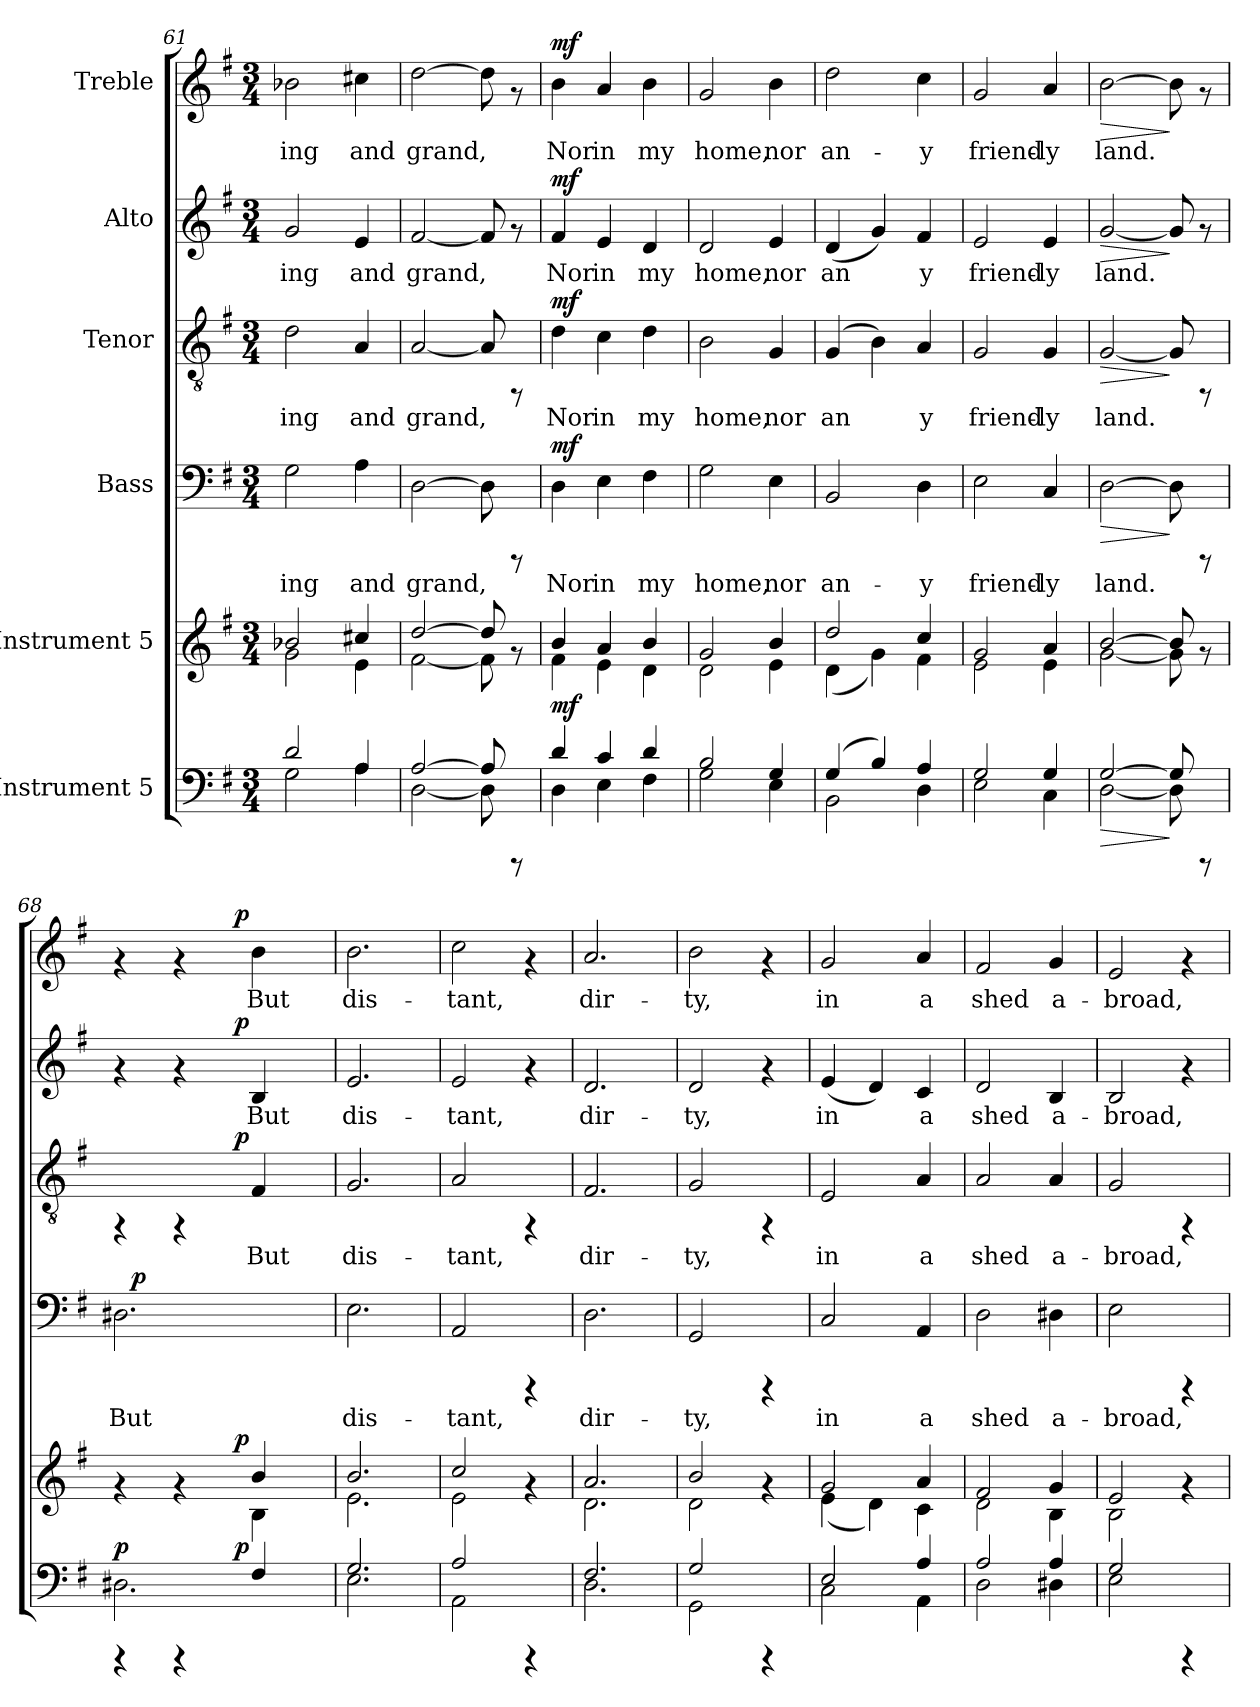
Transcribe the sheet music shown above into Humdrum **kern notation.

**kern	**dynam	**kern	**dynam	**kern	**text	**dynam	**kern	**text	**dynam	**kern	**text	**dynam	**kern	**text	**dynam
*part6	*part6	*part5	*part5	*part4	*part4	*part4	*part3	*part3	*part3	*part2	*part2	*part2	*part1	*part1	*part1
*staff6	*staff6	*staff5	*staff5	*staff4	*staff4	*staff4	*staff3	*staff3	*staff3	*staff2	*staff2	*staff2	*staff1	*staff1	*staff1
*I"Instrument 5	*	*I"Instrument 5	*	*I"Bass	*	*	*I"Tenor	*	*	*I"Alto	*	*	*I"Treble	*	*
*clefF4	*	*clefG2	*	*clefF4	*	*	*clefGv2	*	*	*clefG2	*	*	*clefG2	*	*
*k[f#]	*	*k[f#]	*	*k[f#]	*	*	*k[f#]	*	*	*k[f#]	*	*	*k[f#]	*	*
*G:	*	*G:	*	*G:	*	*	*G:	*	*	*G:	*	*	*G:	*	*
*M3/4	*	*M3/4	*	*M3/4	*	*	*M3/4	*	*	*M3/4	*	*	*M3/4	*	*
=61	=61	=61	=61	=61	=61	=61	=61	=61	=61	=61	=61	=61	=61	=61	=61
*^	*	*^	*	*	*	*	*	*	*	*	*	*	*	*	*
!	!	!	!	!	!	!	!LO:LY:b:cj	!	!	!LO:LY:b:cj	!	!	!LO:LY:b:cj	!	!	!LO:LY:b:cj	!
2d/	2G\	.	2b-X/	2g\	.	2G\	-ing	.	2d\	-ing	.	2g/	-ing	.	2b-X\	-ing	.
!	!	!	!	!	!	!	!LO:LY:b:cj	!	!	!LO:LY:b:cj	!	!	!LO:LY:b:cj	!	!	!LO:LY:b:cj	!
4A/	4A\	.	4cc#X/	4e\	.	4A\	and	.	4A/	and	.	4e/	and	.	4cc#X\	and	.
=62	=62	=62	=62	=62	=62	=62	=62	=62	=62	=62	=62	=62	=62	=62	=62	=62	=62
!	!	!	!	!	!	!	!LO:LY:b:cj	!	!	!LO:LY:b:cj	!	!	!LO:LY:b:cj	!	!	!LO:LY:b:cj	!
[>2A/	[<2D\	.	[>2dd/	[<2f#\	.	[>2D\	grand,	.	[<2A/	grand,	.	[<2f#/	grand,	.	[>2dd\	grand,	.
!	!	!	!	!	!	!	!LO:LY:b:cj	!	!	!LO:LY:b:cj	!	!	!LO:LY:b:cj	!	!	!LO:LY:b:cj	!
8A/]	8D\]	.	8dd/]	8f#\]	.	8D\]	.	.	8A/]	.	.	8f#/]	.	.	8dd\]	.	.
8rCCC	8ryy	.	8rf	8ryy	.	8rCCC	.	.	8rFF	.	.	8rf	.	.	8rf	.	.
=63	=63	=63	=63	=63	=63	=63	=63	=63	=63	=63	=63	=63	=63	=63	=63	=63	=63
!	!	!LO:DY:a	!	!	!	!	!LO:LY:b:cj	!LO:DY:a	!	!LO:LY:b:cj	!LO:DY:a	!	!LO:LY:b:cj	!LO:DY:a	!	!LO:LY:b:cj	!LO:DY:a
4d/	4D\	mf	4b/	4f#\	.	4D\	Nor	mf	4d\	Nor	mf	4f#/	Nor	mf	4b\	Nor	mf
!	!	!	!	!	!	!	!LO:LY:b:cj	!	!	!LO:LY:b:cj	!	!	!LO:LY:b:cj	!	!	!LO:LY:b:cj	!
4c/	4E\	.	4a/	4e\	.	4E\	in	.	4c\	in	.	4e/	in	.	4a/	in	.
!	!	!	!	!	!	!	!LO:LY:b:cj	!	!	!LO:LY:b:cj	!	!	!LO:LY:b:cj	!	!	!LO:LY:b:cj	!
4d/	4F#\	.	4b/	4d\	.	4F#\	my	.	4d\	my	.	4d/	my	.	4b\	my	.
=64	=64	=64	=64	=64	=64	=64	=64	=64	=64	=64	=64	=64	=64	=64	=64	=64	=64
!	!	!	!	!	!	!	!LO:LY:b:cj	!	!	!LO:LY:b:cj	!	!	!LO:LY:b:cj	!	!	!LO:LY:b:cj	!
2B/	2G\	.	2g/	2d\	.	2G\	home,	.	2B\	home,	.	2d/	home,	.	2g/	home,	.
!	!	!	!	!	!	!	!LO:LY:b:cj	!	!	!LO:LY:b:cj	!	!	!LO:LY:b:cj	!	!	!LO:LY:b:cj	!
4G/	4E\	.	4b/	4e\	.	4E\	nor	.	4G/	nor	.	4e/	nor	.	4b\	nor	.
=65	=65	=65	=65	=65	=65	=65	=65	=65	=65	=65	=65	=65	=65	=65	=65	=65	=65
!	!	!	!	!	!	!	!LO:LY:b:cj	!	!	!LO:LY:b:cj	!	!	!LO:LY:b:cj	!	!	!LO:LY:b:cj	!
(>4G/	2BB\	.	2dd/	(<4d\	.	2BB/	an-	.	(>4G/	an-	.	(<4d/	an-	.	2dd\	an-	.
!	!	!	!	!	!	!	!	!	!	!LO:LY:b:cj	!	!	!LO:LY:b:cj	!	!	!	!
4B/)	.	.	.	4g\)	.	.	.	.	4B\)	--	.	4g/)	--	.	.	.	.
!	!	!	!	!	!	!	!LO:LY:b:cj	!	!	!LO:LY:b:cj	!	!	!LO:LY:b:cj	!	!	!LO:LY:b:cj	!
4A/	4D\	.	4cc/	4f#\	.	4D\	-y	.	4A/	-y	.	4f#/	-y	.	4cc\	-y	.
=66	=66	=66	=66	=66	=66	=66	=66	=66	=66	=66	=66	=66	=66	=66	=66	=66	=66
!	!	!	!	!	!	!	!LO:LY:b:cj	!	!	!LO:LY:b:cj	!	!	!LO:LY:b:cj	!	!	!LO:LY:b:cj	!
2G/	2E\	.	2g/	2e\	.	2E\	friend-	.	2G/	friend-	.	2e/	friend-	.	2g/	friend-	.
!	!	!	!	!	!	!	!LO:LY:b:cj	!	!	!LO:LY:b:cj	!	!	!LO:LY:b:cj	!	!	!LO:LY:b:cj	!
4G/	4C\	.	4a/	4e\	.	4C/	-ly	.	4G/	-ly	.	4e/	-ly	.	4a/	-ly	.
=67	=67	=67	=67	=67	=67	=67	=67	=67	=67	=67	=67	=67	=67	=67	=67	=67	=67
!	!	!LO:HP:b	!	!	!	!	!LO:LY:b:cj	!LO:HP:b	!	!LO:LY:b:cj	!LO:HP:b	!	!LO:LY:b:cj	!LO:HP:b	!	!LO:LY:b:cj	!LO:HP:b
[>2G/	[<2D\	>	[>2b/	[<2g\	.	[>2D\	land.	>	[<2G/	land.	>	[<2g/	land.	>	[>2b\	land.	>
!	!	!	!	!	!	!	!LO:LY:b:cj	!	!	!LO:LY:b:cj	!	!	!LO:LY:b:cj	!	!	!LO:LY:b:cj	!
8G/]	8D\]	]	8b/]	8g\]	.	8D\]	.	]	8G/]	.	]	8g/]	.	]	8b\]	.	]
8rCCC	8ryy	.	8rf	8ryy	.	8rCCC	.	.	8rFF	.	.	8rf	.	.	8rf	.	.
!!LO:PB:g=z
=68	=68	=68	=68	=68	=68	=68	=68	=68	=68	=68	=68	=68	=68	=68	=68	=68	=68
!	!	!LO:DY:a	!	!	!	!	!LO:LY:b:cj	!	!	!	!	!	!	!	!	!	!
*	*^	*	*	*^	*	*^	*	*	*^	*	*	*^	*	*	*^	*	*
4rDDD	2.D#X\	4ryy	p	4rf	2ryy	4ryy	.	2.D#X\	32.ryy	But	.	4rFF	4ryy	.	.	4rf	4ryy	.	.	4rf	4ryy	.	.
!	!	!	!	!	!	!	!	!	!	!	!LO:DY:a	!	!	!	!	!	!	!	!	!	!	!	!
.	.	.	.	.	.	.	.	.	2ryy	.	p	.	.	.	.	.	.	.	.	.	.	.	.
4rDDD	.	8ryy	.	4rf	.	8ryy	.	.	.	.	.	4rFF	8ryy	.	.	4rf	8ryy	.	.	4rf	8ryy	.	.
.	.	16ryy	.	.	.	16ryy	.	.	.	.	.	.	16ryy	.	.	.	16ryy	.	.	.	16ryy	.	.
.	.	64ryy	.	.	.	64ryy	.	.	.	.	.	.	64ryy	.	.	.	64ryy	.	.	.	64ryy	.	.
!	!	!	!LO:DY:a	!	!	!	!LO:DY:a	!	!	!	!	!	!	!	!LO:DY:a	!	!	!	!LO:DY:a	!	!	!	!LO:DY:a
.	.	4ryy	p	.	.	4ryy	p	.	.	.	.	.	4ryy	.	p	.	4ryy	.	p	.	4ryy	.	p
!	!	!	!	!	!	!	!	!	!	!	!	!	!	!LO:LY:b:cj	!	!	!	!LO:LY:b:cj	!	!	!	!LO:LY:b:cj	!
4F#/	.	.	.	4b/	4B\	.	.	.	.	.	.	4F#/	.	But	.	4B/	.	But	.	4b\	.	But	.
.	.	.	.	.	.	.	.	.	8ryy	.	.	.	.	.	.	.	.	.	.	.	.	.	.
.	.	.	.	.	.	.	.	.	16ryy	.	.	.	.	.	.	.	.	.	.	.	.	.	.
.	.	32.ryy	.	.	.	32.ryy	.	.	.	.	.	.	32.ryy	.	.	.	32.ryy	.	.	.	32.ryy	.	.
.	.	.	.	.	.	.	.	.	64ryy	.	.	.	.	.	.	.	.	.	.	.	.	.	.
=69	=69	=69	=69	=69	=69	=69	=69	=69	=69	=69	=69	=69	=69	=69	=69	=69	=69	=69	=69	=69	=69	=69	=69
!	!	!	!	!	!	!	!	!	!	!LO:LY:b:cj	!	!	!	!LO:LY:b:cj	!	!	!	!LO:LY:b:cj	!	!	!	!LO:LY:b:cj	!
*	*v	*v	*	*	*	*	*	*v	*v	*	*	*v	*v	*	*	*v	*v	*	*	*v	*v	*	*
*	*	*	*	*v	*v	*	*	*	*	*	*	*	*	*	*	*	*	*
2.G/	2.E\	.	2.b/	2.e\	.	2.E\	dis-	.	2.G/	dis-	.	2.e/	dis-	.	2.b\	dis-	.
=70	=70	=70	=70	=70	=70	=70	=70	=70	=70	=70	=70	=70	=70	=70	=70	=70	=70
!	!	!	!	!	!	!	!LO:LY:b:cj	!	!	!LO:LY:b:cj	!	!	!LO:LY:b:cj	!	!	!LO:LY:b:cj	!
2A/	2AA\	.	2cc/	2e\	.	2AA/	-tant,	.	2A/	-tant,	.	2e/	-tant,	.	2cc\	-tant,	.
4rCCC	4ryy	.	4rf	4ryy	.	4rCCC	.	.	4rFF	.	.	4rf	.	.	4rf	.	.
=71	=71	=71	=71	=71	=71	=71	=71	=71	=71	=71	=71	=71	=71	=71	=71	=71	=71
!	!	!	!	!	!	!	!LO:LY:b:cj	!	!	!LO:LY:b:cj	!	!	!LO:LY:b:cj	!	!	!LO:LY:b:cj	!
2.F#/	2.D\	.	2.a/	2.d\	.	2.D\	dir-	.	2.F#/	dir-	.	2.d/	dir-	.	2.a/	dir-	.
=72	=72	=72	=72	=72	=72	=72	=72	=72	=72	=72	=72	=72	=72	=72	=72	=72	=72
!	!	!	!	!	!	!	!LO:LY:b:cj	!	!	!LO:LY:b:cj	!	!	!LO:LY:b:cj	!	!	!LO:LY:b:cj	!
2G/	2GG\	.	2b/	2d\	.	2GG/	-ty,	.	2G/	-ty,	.	2d/	-ty,	.	2b\	-ty,	.
4rCCC	4ryy	.	4rf	4ryy	.	4rCCC	.	.	4rFF	.	.	4rf	.	.	4rf	.	.
=73	=73	=73	=73	=73	=73	=73	=73	=73	=73	=73	=73	=73	=73	=73	=73	=73	=73
!	!	!	!	!	!	!	!LO:LY:b:cj	!	!	!LO:LY:b:cj	!	!	!LO:LY:b:cj	!	!	!LO:LY:b:cj	!
2E/	2C\	.	2g/	(<4e\	.	2C/	in	.	2E/	in	.	(<4e/	in	.	2g/	in	.
!	!	!	!	!	!	!	!	!	!	!	!	!	!LO:LY:b:cj	!	!	!	!
.	.	.	.	4d\)	.	.	.	.	.	.	.	4d/)	.	.	.	.	.
!	!	!	!	!	!	!	!LO:LY:b:cj	!	!	!LO:LY:b:cj	!	!	!LO:LY:b:cj	!	!	!LO:LY:b:cj	!
4A/	4AA\	.	4a/	4c\	.	4AA/	a	.	4A/	a	.	4c/	a	.	4a/	a	.
=74	=74	=74	=74	=74	=74	=74	=74	=74	=74	=74	=74	=74	=74	=74	=74	=74	=74
!	!	!	!	!	!	!	!LO:LY:b:cj	!	!	!LO:LY:b:cj	!	!	!LO:LY:b:cj	!	!	!LO:LY:b:cj	!
2A/	2D\	.	2f#/	2d\	.	2D\	shed	.	2A/	shed	.	2d/	shed	.	2f#/	shed	.
!	!	!	!	!	!	!	!LO:LY:b:cj	!	!	!LO:LY:b:cj	!	!	!LO:LY:b:cj	!	!	!LO:LY:b:cj	!
4A/	4D#X\	.	4g/	4B\	.	4D#X\	a-	.	4A/	a-	.	4B/	a-	.	4g/	a-	.
=75	=75	=75	=75	=75	=75	=75	=75	=75	=75	=75	=75	=75	=75	=75	=75	=75	=75
!	!	!	!	!	!	!	!LO:LY:b:cj	!	!	!LO:LY:b:cj	!	!	!LO:LY:b:cj	!	!	!LO:LY:b:cj	!
2G/	2E\	.	2e/	2B\	.	2E\	-broad,	.	2G/	-broad,	.	2B/	-broad,	.	2e/	-broad,	.
4rCCC	4ryy	.	4rf	4ryy	.	4rCCC	.	.	4rFF	.	.	4rf	.	.	4rf	.	.
*v	*v	*	*	*	*	*	*	*	*	*	*	*	*	*	*	*	*
*	*	*v	*v	*	*	*	*	*	*	*	*	*	*	*	*	*
=	=	=	=	=	=	=	=	=	=	=	=	=	=	=	=
*-	*-	*-	*-	*-	*-	*-	*-	*-	*-	*-	*-	*-	*-	*-	*-
